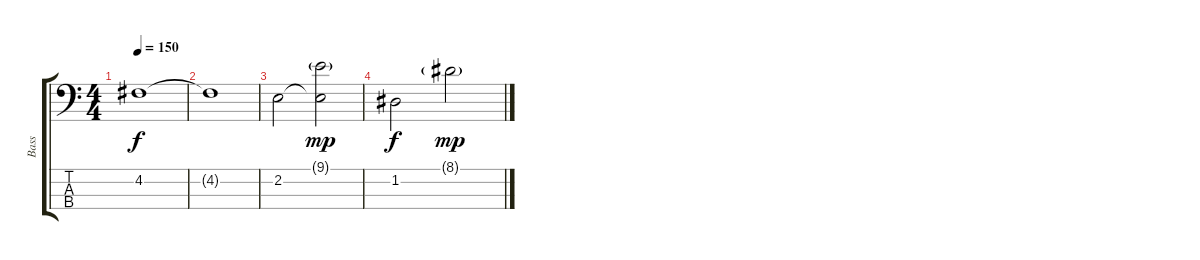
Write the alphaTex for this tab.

\track ("Bass" "Bass") {instrument electricbassfinger}
\staff {score tabs}
\tuning (G2 D2 A1 E1) {hide}
\ts (4 4)
\tempo 150
\clef f4
\ks c
4.2.1{dy f} |
4.2{t}.1 |
2.2.2 (9.1{g} 2.2{t}).2{dy mp} |
1.2.2{dy f} 8.1{g}.2{dy mp}
